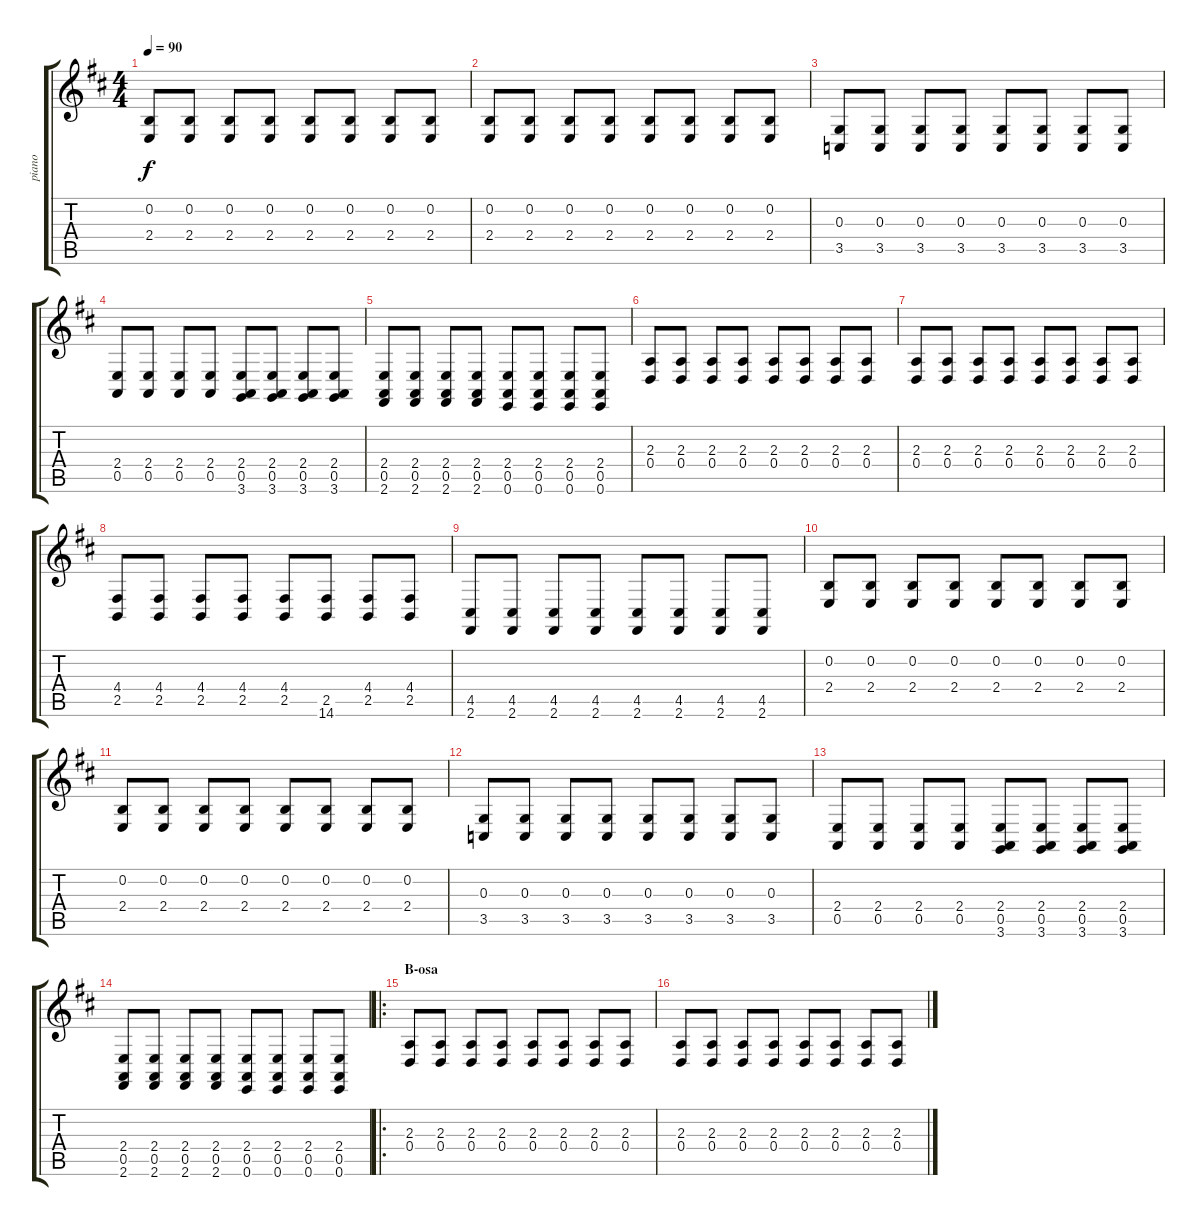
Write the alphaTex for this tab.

\track ("piano" "piano") {instrument acousticgrandpiano}
\staff {score tabs}
\tuning (E4 B3 G3 D3 A2 E2) {hide}
\ts (4 4)
\tempo 90
\clef g2
\ks d
(0.2 2.4).8{dy f} (0.2 2.4).8 (0.2 2.4).8 (0.2 2.4).8 (0.2 2.4).8 (0.2 2.4).8 (0.2 2.4).8 (0.2 2.4).8 |
(0.2 2.4).8 (0.2 2.4).8 (0.2 2.4).8 (0.2 2.4).8 (0.2 2.4).8 (0.2 2.4).8 (0.2 2.4).8 (0.2 2.4).8 |
(0.3 3.5).8 (0.3 3.5).8 (0.3 3.5).8 (0.3 3.5).8 (0.3 3.5).8 (0.3 3.5).8 (0.3 3.5).8 (0.3 3.5).8 |
(2.4 0.5).8 (2.4 0.5).8 (2.4 0.5).8 (2.4 0.5).8 (2.4 0.5 3.6).8 (2.4 0.5 3.6).8 (2.4 0.5 3.6).8 (2.4 0.5 3.6).8 |
(2.4 0.5 2.6).8 (2.4 0.5 2.6).8 (2.4 0.5 2.6).8 (2.4 0.5 2.6).8 (2.4 0.5 0.6).8 (2.4 0.5 0.6).8 (2.4 0.5 0.6).8 (2.4 0.5 0.6).8 |
(2.3 0.4).8 (2.3 0.4).8 (2.3 0.4).8 (2.3 0.4).8 (2.3 0.4).8 (2.3 0.4).8 (2.3 0.4).8 (2.3 0.4).8 |
(2.3 0.4).8 (2.3 0.4).8 (2.3 0.4).8 (2.3 0.4).8 (2.3 0.4).8 (2.3 0.4).8 (2.3 0.4).8 (2.3 0.4).8 |
(4.4 2.5).8 (4.4 2.5).8 (4.4 2.5).8 (4.4 2.5).8 (4.4 2.5).8 (2.5 14.6).8 (4.4 2.5).8 (4.4 2.5).8 |
(4.5 2.6).8 (4.5 2.6).8 (4.5 2.6).8 (4.5 2.6).8 (4.5 2.6).8 (4.5 2.6).8 (4.5 2.6).8 (4.5 2.6).8 |
(0.2 2.4).8 (0.2 2.4).8 (0.2 2.4).8 (0.2 2.4).8 (0.2 2.4).8 (0.2 2.4).8 (0.2 2.4).8 (0.2 2.4).8 |
(0.2 2.4).8 (0.2 2.4).8 (0.2 2.4).8 (0.2 2.4).8 (0.2 2.4).8 (0.2 2.4).8 (0.2 2.4).8 (0.2 2.4).8 |
(0.3 3.5).8 (0.3 3.5).8 (0.3 3.5).8 (0.3 3.5).8 (0.3 3.5).8 (0.3 3.5).8 (0.3 3.5).8 (0.3 3.5).8 |
(2.4 0.5).8 (2.4 0.5).8 (2.4 0.5).8 (2.4 0.5).8 (2.4 0.5 3.6).8 (2.4 0.5 3.6).8 (2.4 0.5 3.6).8 (2.4 0.5 3.6).8 |
(2.4 0.5 2.6).8 (2.4 0.5 2.6).8 (2.4 0.5 2.6).8 (2.4 0.5 2.6).8 (2.4 0.5 0.6).8 (2.4 0.5 0.6).8 (2.4 0.5 0.6).8 (2.4 0.5 0.6).8 |
\ro
\section ("" "B-osa")
(2.3 0.4).8 (2.3 0.4).8 (2.3 0.4).8 (2.3 0.4).8 (2.3 0.4).8 (2.3 0.4).8 (2.3 0.4).8 (2.3 0.4).8 |
(2.3 0.4).8 (2.3 0.4).8 (2.3 0.4).8 (2.3 0.4).8 (2.3 0.4).8 (2.3 0.4).8 (2.3 0.4).8 (2.3 0.4).8
